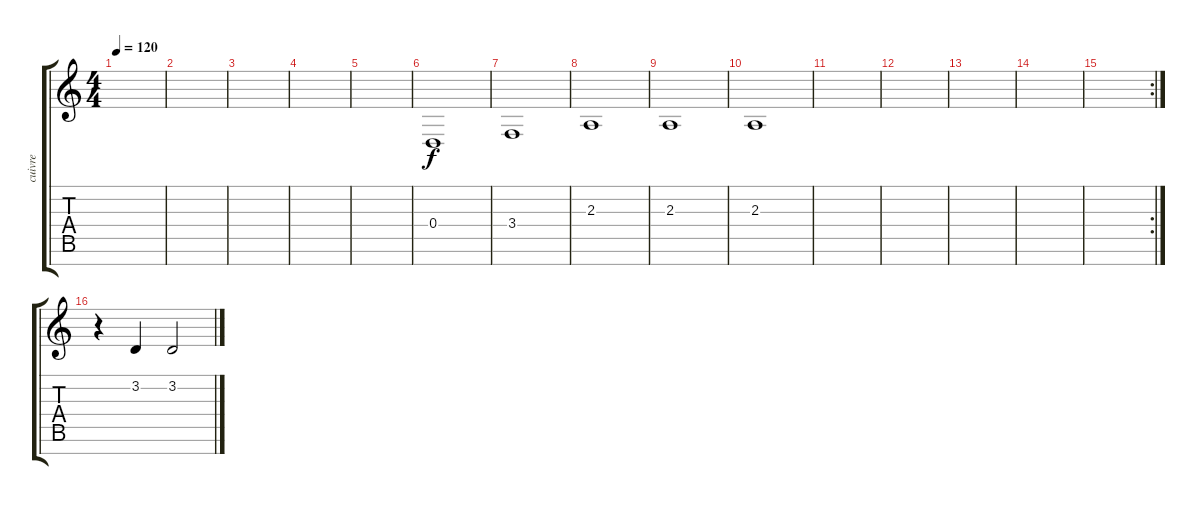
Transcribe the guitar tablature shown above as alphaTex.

\track ("cuivre" "cuivre") {instrument trumpet}
\staff {score tabs}
\tuning (E4 B3 G3 D3 A2 E2 B1) {hide}
\ts (4 4)
\tempo 120
\clef g2
\ks c
|
|
|
|
|
0.4.1 |
3.4.1 |
2.3.1 |
2.3.1 |
2.3.1 |
|
|
|
|
\rc 2
|
r.4 3.2.4 3.2.2
